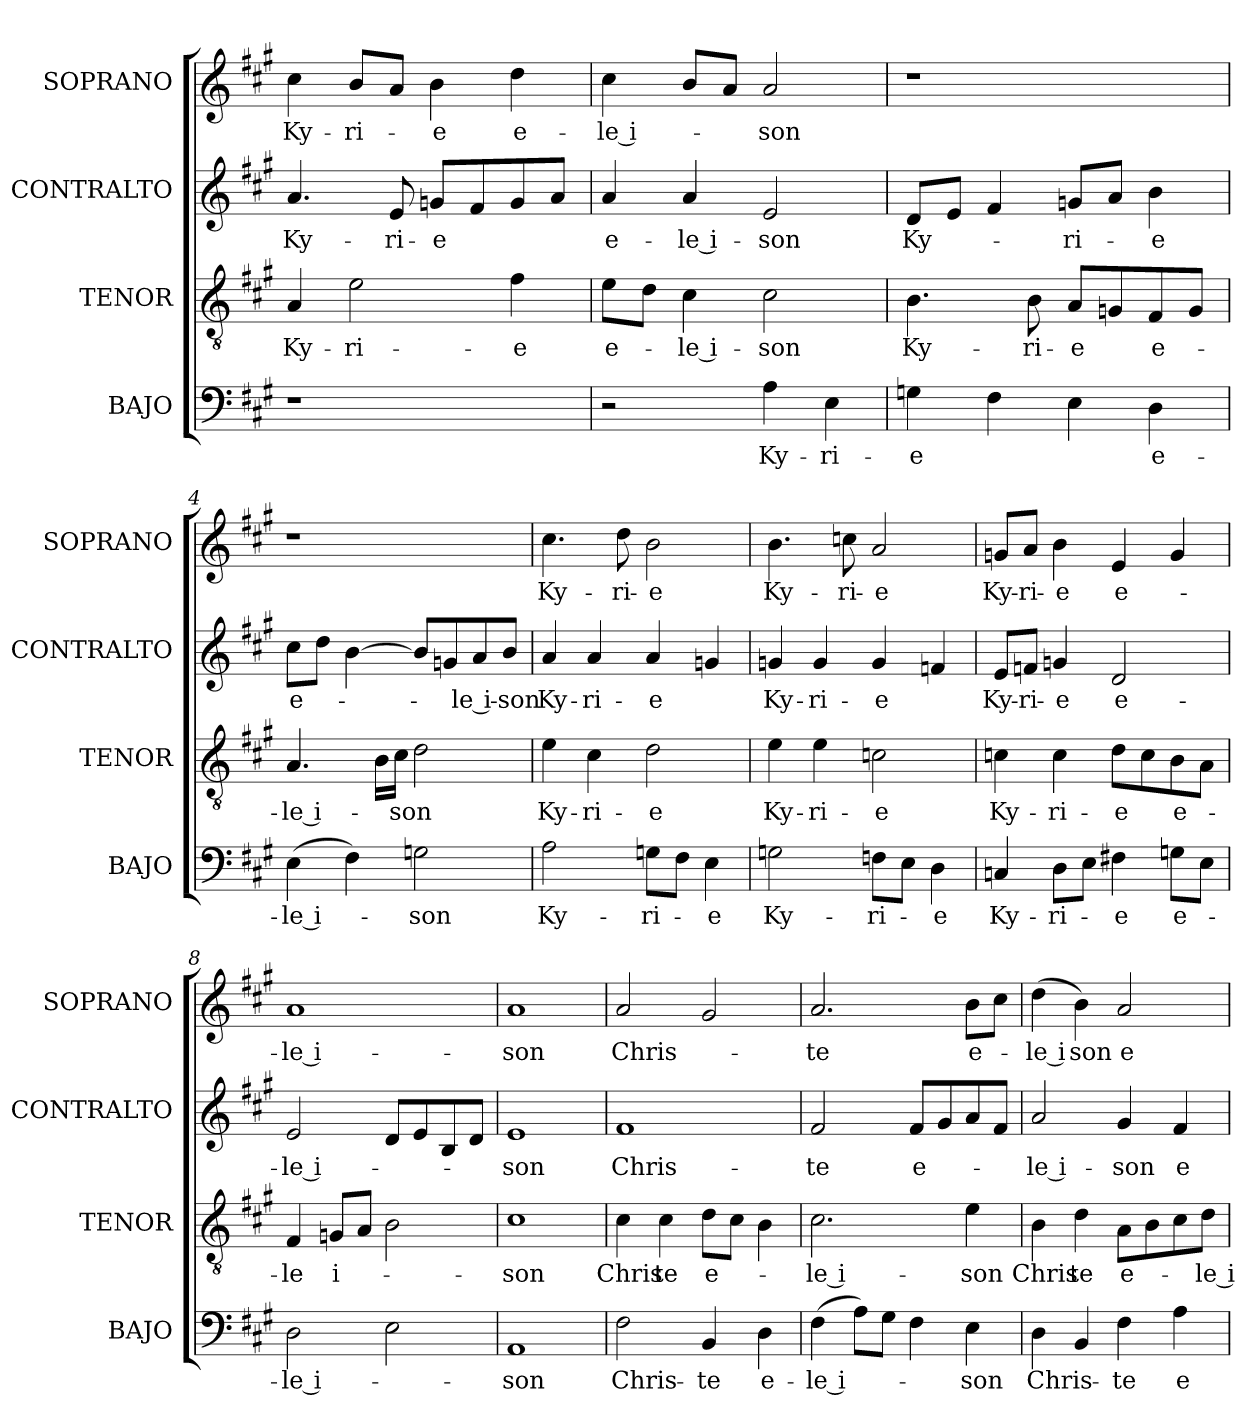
**kern	**text	**kern	**text	**kern	**text	**kern	**text
*part4	*part4	*part3	*part3	*part2	*part2	*part1	*part1
*staff4	*staff4	*staff3	*staff3	*staff2	*staff2	*staff1	*staff1
*I"BAJO	*	*I"TENOR	*	*I"CONTRALTO	*	*I"SOPRANO	*
*I'BAJO	*	*I'TENOR	*	*I'CONTRALTO	*	*I'SOPRANO	*
!!LO:PB:g=z
*stria5	*	*stria5	*	*stria5	*	*stria5	*
*clefF4	*	*clefGv2	*	*clefG2	*	*clefG2	*
*k[f#c#g#]	*	*k[f#c#g#]	*	*k[f#c#g#]	*	*k[f#c#g#]	*
*A:	*	*A:	*	*A:	*	*A:	*
=1	=1	=1	=1	=1	=1	=1	=1
!	!	!	!LO:LY:b:cj	!	!LO:LY:b:cj	!	!LO:LY:b:cj
1r	.	4A/	Ky-	4.a/	Ky-	4cc#\	Ky-
!	!	!	!LO:LY:b:rj	!	!	!	!LO:LY:b:rj
.	.	2e\	-ri-	.	.	8b/L	-ri-
!	!	!	!	!	!LO:LY:b:cj	!	!
.	.	.	.	8e/	-ri-	8a/J	.
!	!	!	!	!	!LO:LY:b:cj	!	!LO:LY:b:cj
.	.	.	.	8gn/L	-e	4b\	-e
.	.	.	.	8f#/	.	.	.
!	!	!	!LO:LY:b:cj	!	!	!	!LO:LY:b:cj
.	.	4f#\	-e	8g/	.	4dd\	e-
.	.	.	.	8a/J	.	.	.
=2	=2	=2	=2	=2	=2	=2	=2
!	!	!	!LO:LY:b:cj	!	!LO:LY:b:cj	!	!LO:LY:b:cj
2r	.	8e\L	e-	4a/	e-	4cc#\	-le i-
.	.	8d\J	.	.	.	.	.
!	!	!	!LO:LY:b:rj	!	!LO:LY:b:cj	!	!
.	.	4c#\	-le i-	4a/	-le i-	8b/L	.
.	.	.	.	.	.	8a/J	.
!	!LO:LY:b:cj	!	!LO:LY:b:cj	!	!LO:LY:b:rj	!	!LO:LY:b:cj
4A\	Ky-	2c#\	-son	2e/	-son	2a/	-son
!	!LO:LY:b:rj	!	!	!	!	!	!
4E\	-ri-	.	.	.	.	.	.
=3	=3	=3	=3	=3	=3	=3	=3
!	!LO:LY:b:cj	!	!LO:LY:b:cj	!	!LO:LY:b	!	!
4Gn\	-e	4.B\	Ky-	8d/L	Ky-	1r	.
.	.	.	.	8e/J	.	.	.
4F#\	.	.	.	4f#/	.	.	.
!	!	!	!LO:LY:b	!	!	!	!
.	.	8B\	-ri-	.	.	.	.
!	!	!	!LO:LY:b:rj	!	!LO:LY:b:cj	!	!
4E\	.	8A/L	-e	8gn/L	-ri-	.	.
.	.	8Gn/	.	8a/J	.	.	.
!	!LO:LY:b:cj	!	!LO:LY:b:cj	!	!LO:LY:b:cj	!	!
4D\	e-	8F#/	e-	4b\	-e	.	.
.	.	8G/J	.	.	.	.	.
=4	=4	=4	=4	=4	=4	=4	=4
!	!LO:LY:b:cj	!	!LO:LY:b:cj	!	!LO:LY:b:cj	!	!
(<4E\	-le i-	4.A/	-le i-	8cc#\L	e-	1r	.
.	.	.	.	8dd\J	.	.	.
4F#\)	.	.	.	[>4b\	.	.	.
.	.	16B\L	.	.	.	.	.
!	!	!	!LO:LY:b	!	!	!	!
.	.	16c#\J	-son	.	.	.	.
!	!LO:LY:b:cj	!	!	!	!	!	!
2Gn\	-son	2d\	.	8b/L]	.	.	.
.	.	.	.	8gn/	.	.	.
!	!	!	!	!	!LO:LY:b:rj	!	!
.	.	.	.	8a/	-le i-	.	.
!	!	!	!	!	!LO:LY:b:rj	!	!
.	.	.	.	8b/J	-son	.	.
!!LO:LB:g=z
=5	=5	=5	=5	=5	=5	=5	=5
!	!LO:LY:b:cj	!	!LO:LY:b:cj	!	!LO:LY:b:cj	!	!LO:LY:b:cj
2A\	Ky-	4e\	Ky-	4a/	Ky-	4.cc#\	Ky-
!	!	!	!LO:LY:b:cj	!	!LO:LY:b:cj	!	!
.	.	4c#\	-ri-	4a/	-ri-	.	.
!	!	!	!	!	!	!	!LO:LY:b
.	.	.	.	.	.	8dd\	-ri-
!	!LO:LY:b:cj	!	!LO:LY:b:cj	!	!LO:LY:b:cj	!	!LO:LY:b:rj
8Gn\L	-ri-	2d\	-e	4a/	-e	2b\	-e
8F#\J	.	.	.	.	.	.	.
!	!LO:LY:b:cj	!	!	!	!	!	!
4E\	-e	.	.	4gn/	.	.	.
=6	=6	=6	=6	=6	=6	=6	=6
!	!LO:LY:b:cj	!	!LO:LY:b:cj	!	!LO:LY:b:cj	!	!LO:LY:b:cj
2Gn\	Ky-	4e\	Ky-	4gn/	Ky-	4.b\	Ky-
!	!	!	!LO:LY:b:cj	!	!LO:LY:b:cj	!	!
.	.	4e\	-ri-	4g/	-ri-	.	.
!	!	!	!	!	!	!	!LO:LY:b
.	.	.	.	.	.	8ccn\	-ri-
!	!LO:LY:b:cj	!	!LO:LY:b:cj	!	!LO:LY:b:cj	!	!LO:LY:b:rj
8Fn\L	-ri-	2cn\	-e	4g/	-e	2a/	-e
8E\J	.	.	.	.	.	.	.
!	!LO:LY:b:cj	!	!	!	!	!	!
4D\	-e	.	.	4fn/	.	.	.
=7	=7	=7	=7	=7	=7	=7	=7
!	!LO:LY:b:cj	!	!LO:LY:b:cj	!	!LO:LY:b	!	!LO:LY:b
4Cn/	Ky-	4cn\	Ky-	8e/L	Ky-	8gn/L	Ky-
!	!	!	!	!	!LO:LY:b:cj	!	!LO:LY:b:cj
.	.	.	.	8fn/J	-ri-	8a/J	-ri-
!	!LO:LY:b:cj	!	!LO:LY:b:cj	!	!LO:LY:b:rj	!	!LO:LY:b:rj
8D\L	-ri-	4c\	-ri-	4gn/	-e	4b\	-e
8E\J	.	.	.	.	.	.	.
!	!LO:LY:b:cj	!	!LO:LY:b:cj	!	!LO:LY:b:cj	!	!LO:LY:b:cj
4F#X\	-e	8d\L	-e	2d/	e-	4e/	e-
.	.	8c\	.	.	.	.	.
!	!LO:LY:b:cj	!	!LO:LY:b:cj	!	!	!	!
8Gn\L	e-	8B\	e-	.	.	4g/	.
8E\J	.	8A\J	.	.	.	.	.
=8	=8	=8	=8	=8	=8	=8	=8
!	!LO:LY:b:cj	!	!LO:LY:b:cj	!	!LO:LY:b:rj	!	!LO:LY:b:rj
2D\	-le i-	4F#/	-le	2e/	-le i-	1a	-le i-
!	!	!	!LO:LY:b:rj	!	!	!	!
.	.	8Gn/L	i-	.	.	.	.
.	.	8A/J	.	.	.	.	.
2E\	.	2B\	.	8d/L	.	.	.
.	.	.	.	8e/	.	.	.
.	.	.	.	8B/	.	.	.
.	.	.	.	8d/J	.	.	.
=9	=9	=9	=9	=9	=9	=9	=9
!	!LO:LY:b:cj	!	!LO:LY:b:cj	!	!LO:LY:b:cj	!	!LO:LY:b:cj
1AA	-son	1c#	-son	1e	-son	1a	-son
!!LO:PB:g=z
=10	=10	=10	=10	=10	=10	=10	=10
!	!LO:LY:b:cj	!	!LO:LY:b:cj	!	!LO:LY:b:cj	!	!LO:LY:b
2F#\	Chris-	4c#\	Chris-	1f#	Chris-	2a/	Chris-
!	!	!	!LO:LY:b:rj	!	!	!	!
.	.	4c#\	-te	.	.	.	.
!	!LO:LY:b:cj	!	!LO:LY:b:cj	!	!	!	!
4BB/	-te	8d\L	e-	.	.	2g#/	.
.	.	8c#\J	.	.	.	.	.
!	!LO:LY:b:cj	!	!	!	!	!	!
4D\	e-	4B\	.	.	.	.	.
=11	=11	=11	=11	=11	=11	=11	=11
!	!LO:LY:b:cj	!	!LO:LY:b:rj	!	!LO:LY:b:cj	!	!LO:LY:b:cj
(<4F#\	-le i-	2.c#\	-le i-	2f#/	-te	2.a/	-te
8A\L)	.	.	.	.	.	.	.
8G#\J	.	.	.	.	.	.	.
!	!	!	!	!	!LO:LY:b:cj	!	!
4F#\	.	.	.	8f#/L	e-	.	.
.	.	.	.	8g#/	.	.	.
!	!LO:LY:b:cj	!	!LO:LY:b:cj	!	!	!	!LO:LY:b:cj
4E\	-son	4e\	-son	8a/	.	8b\L	e-
.	.	.	.	8f#/J	.	8cc#\J	.
=12	=12	=12	=12	=12	=12	=12	=12
!	!LO:LY:b	!	!LO:LY:b:cj	!	!LO:LY:b:rj	!	!LO:LY:b:rj
4D\	Chris-	4B\	Chris-	2a/	-le i-	(<4dd\	-le i-
!	!	!	!LO:LY:b:rj	!	!	!	!LO:LY:b:rj
4BB/	.	4d\	-te	.	.	4b\)	-son
!	!LO:LY:b:cj	!	!LO:LY:b:cj	!	!LO:LY:b:cj	!	!LO:LY:b:cj
4F#\	-te	8A\L	e-	4g#/	-son	2a/	e-
.	.	8B\	.	.	.	.	.
!	!LO:LY:b:cj	!	!	!	!LO:LY:b:cj	!	!
4A\	e-	8c#\	.	4f#/	e-	.	.
!	!	!	!LO:LY:b:rj	!	!	!	!
.	.	8d\J	-le i-	.	.	.	.
=	=	=	=	=	=	=	=
*-	*-	*-	*-	*-	*-	*-	*-
